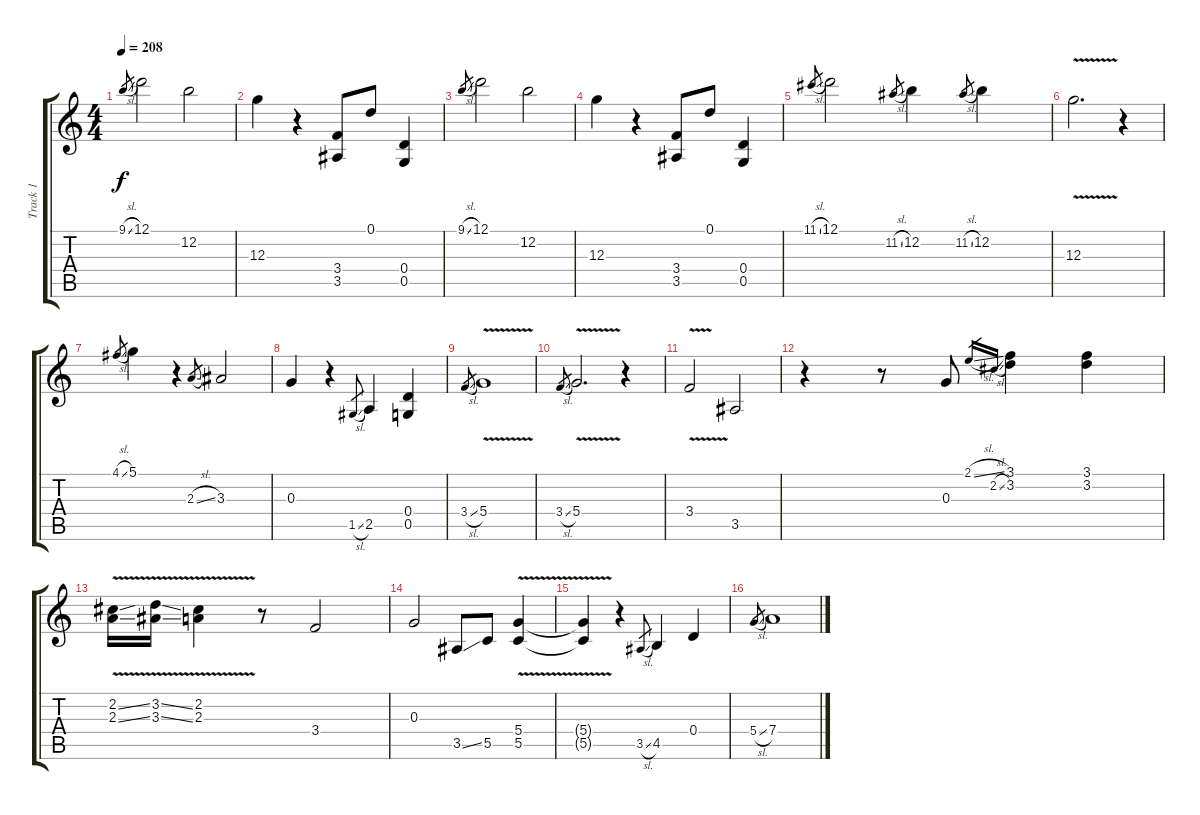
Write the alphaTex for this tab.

\track ("Track 1" "Track 1") {instrument acousticguitarsteel}
\staff {score tabs}
\tuning (D4 B3 G3 D3 G2 D2) {hide}
\ts (4 4)
\tempo 208
\clef g2
\ks c
9.1{sl}.8{gr dy f instrument acousticguitarsteel} 12.1.2 12.2.2 |
12.3.4 r.4 (3.4 3.5).8 0.1.8 (0.4 0.5).4 |
9.1{sl}.8{gr} 12.1.2 12.2.2 |
12.3.4 r.4 (3.4 3.5).8 0.1.8 (0.4 0.5).4 |
11.1{sl}.8{gr} 12.1.2 11.2{sl}.8{gr} 12.2.4 11.2{sl}.8{gr} 12.2.4 |
12.3{v}.2{d} r.4 |
4.1{sl}.8{gr} 5.1.4 r.4 2.3{sl}.8{gr} 3.3.2 |
0.3.4 r.4 1.5{sl}.8{gr} 2.5.4 (0.4 0.5).4 |
3.4{sl}.8{gr} 5.4{v}.1 |
3.4{sl}.8{gr} 5.4{v}.2{d} r.4 |
3.4{v}.2 3.5.2 |
r.4 r.8 0.3.8 2.1{sl}.16{gr} 2.2{sl}.16{gr} (3.1 3.2).4 (3.1 3.2).4 |
(2.2{v ss} 2.3{v ss}).16 (3.2{v ss} 3.3{v ss}).16 (2.2{v} 2.3{v}).4 r.8 3.4.2 |
0.3.2 3.5{ss}.8 5.5.8 (5.4{v} 5.5{v}).4 |
(5.4{t} 5.5{t}).4 r.4 3.5{sl}.8{gr} 4.5.4 0.4.4 |
5.4{sl}.8{gr} 7.4{ss}.1
